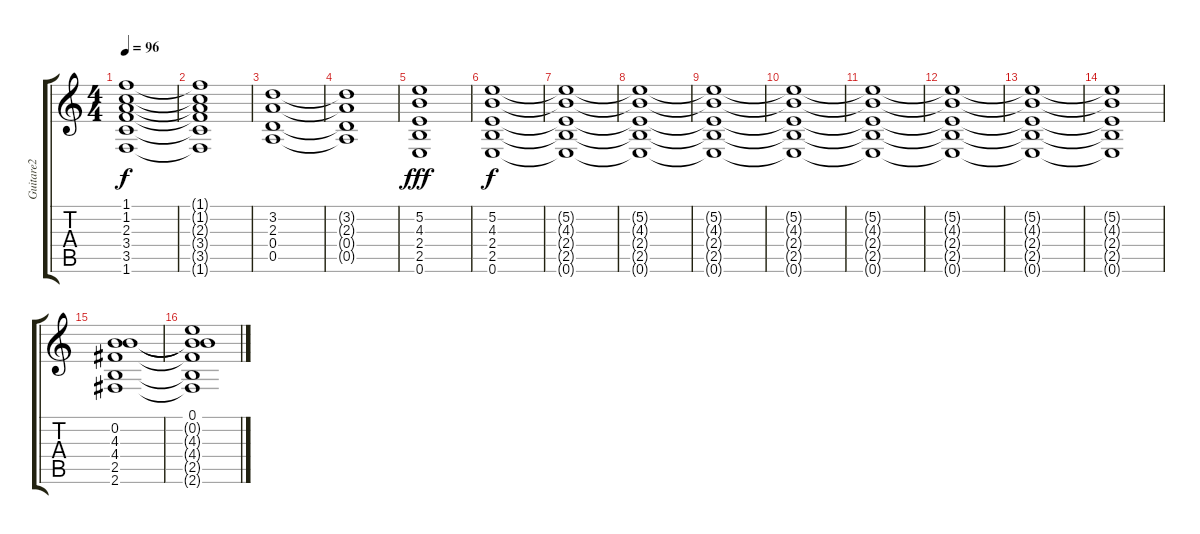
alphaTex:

\track ("Guitare2" "Guitare2") {instrument overdrivenguitar}
\staff {score tabs}
\tuning (E4 B3 G3 D3 A2 E2) {hide}
\ts (4 4)
\tempo 96
\clef g2
\ks c
(1.1 1.2 2.3 3.4 3.5 1.6).1{dy f} |
(1.1{t} 1.2{t} 2.3{t} 3.4{t} 3.5{t} 1.6{t}).1 |
(3.2 2.3 0.4 0.5).1 |
(3.2{t} 2.3{t} 0.4{t} 0.5{t}).1 |
(5.2 4.3 2.4 2.5 0.6).1{dy fff} |
(5.2 4.3 2.4 2.5 0.6).1{dy f} |
(5.2{t} 4.3{t} 2.4{t} 2.5{t} 0.6{t}).1 |
(5.2{t} 4.3{t} 2.4{t} 2.5{t} 0.6{t}).1 |
(5.2{t} 4.3{t} 2.4{t} 2.5{t} 0.6{t}).1 |
(5.2{t} 4.3{t} 2.4{t} 2.5{t} 0.6{t}).1 |
(5.2{t} 4.3{t} 2.4{t} 2.5{t} 0.6{t}).1 |
(5.2{t} 4.3{t} 2.4{t} 2.5{t} 0.6{t}).1 |
(5.2{t} 4.3{t} 2.4{t} 2.5{t} 0.6{t}).1 |
(5.2{t} 4.3{t} 2.4{t} 2.5{t} 0.6{t}).1 |
(0.2 4.3 4.4 2.5 2.6).1 |
(0.1 0.2{t} 4.3{t} 4.4{t} 2.5{t} 2.6{t}).1
